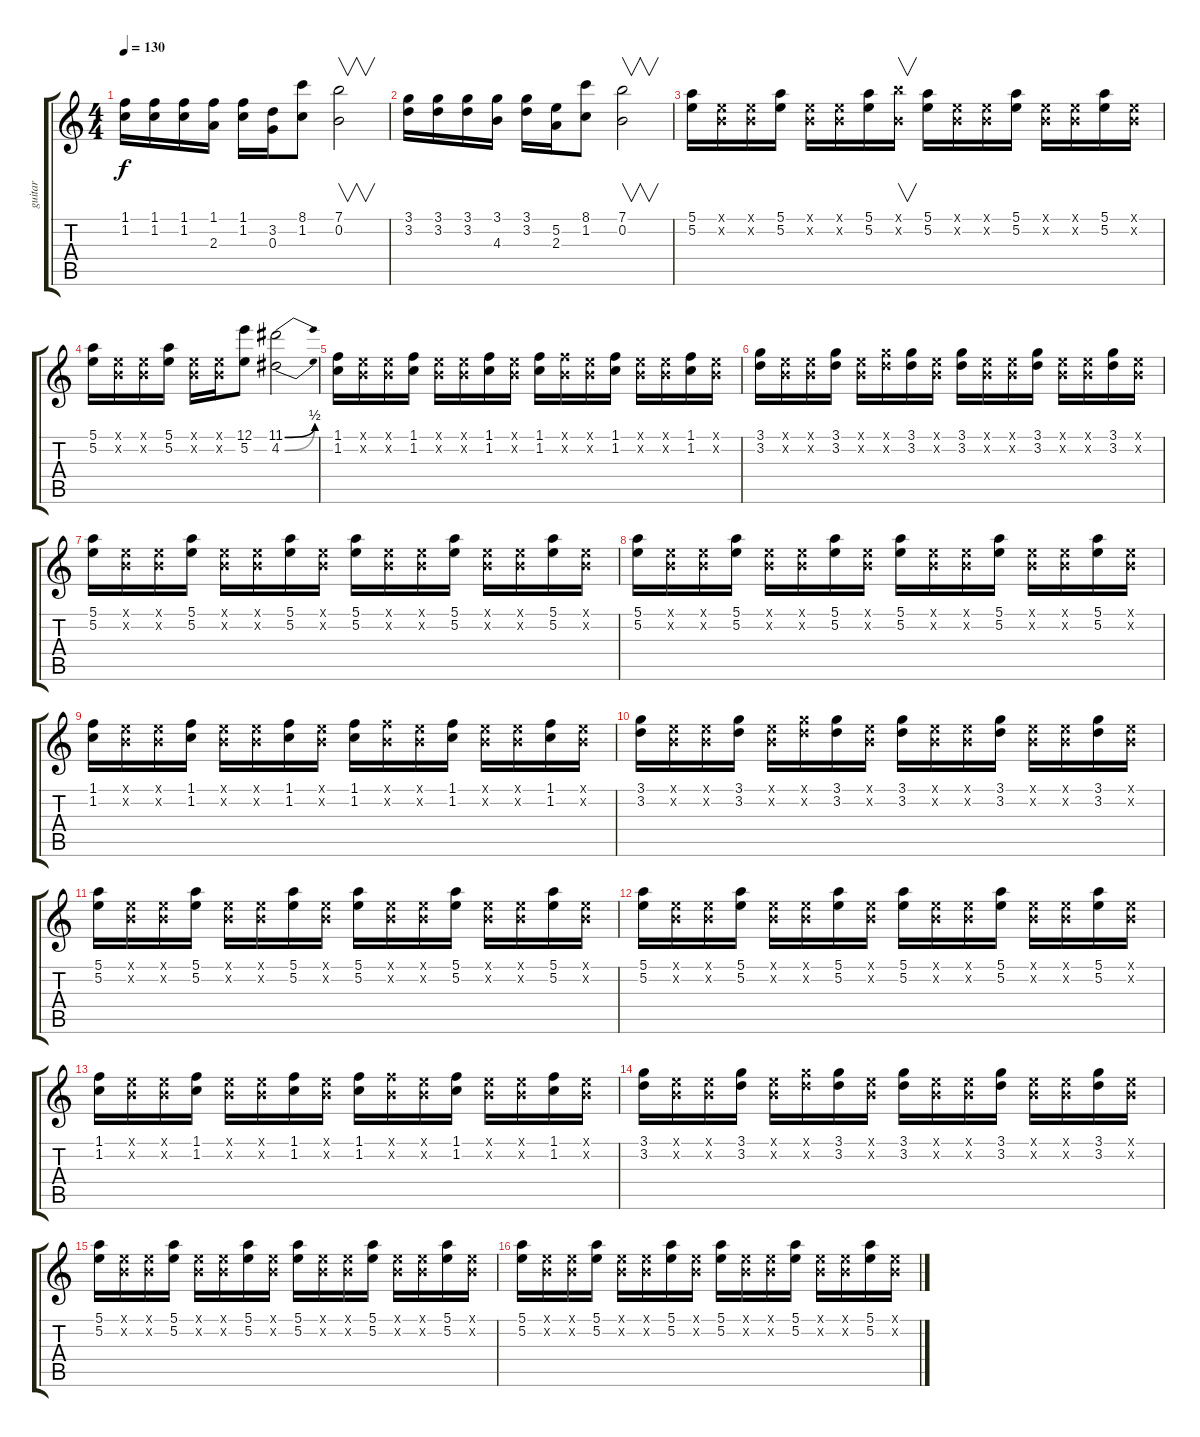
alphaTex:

\track ("guitar" "guitar") {instrument overdrivenguitar}
\staff {score tabs}
\tuning (E4 B3 G3 D3 A2 E2) {hide}
\ts (4 4)
\tempo 130
\clef g2
\ks c
(1.1 1.2).16{dy f} (1.1 1.2).16 (1.1 1.2).16 (1.1 2.3).16 (1.1 1.2).16 (3.2 0.3).16 (8.1 1.2).8 (7.1 0.2).2{v} |
(3.1 3.2).16 (3.1 3.2).16 (3.1 3.2).16 (3.1 4.3).16 (3.1 3.2).16 (5.2 2.3).16 (8.1 1.2).8 (7.1 0.2).2{v} |
(5.1 5.2).16 (0.1{x} 0.2{x}).16 (0.1{x} 0.2{x}).16 (5.1 5.2).16 (0.1{x} 0.2{x}).16 (0.1{x} 0.2{x}).16 (5.1 5.2).16 (7.1{x} 0.2{x}).16{v} (5.1 5.2).16 (0.1{x} 0.2{x}).16 (0.1{x} 0.2{x}).16 (5.1 5.2).16 (0.1{x} 0.2{x}).16 (0.1{x} 0.2{x}).16 (5.1 5.2).16 (0.1{x} 0.2{x}).16 |
(5.1 5.2).16 (0.1{x} 0.2{x}).16 (0.1{x} 0.2{x}).16 (5.1 5.2).16 (0.1{x} 0.2{x}).16 (0.1{x} 0.2{x}).16 (12.1 5.2).8 (11.1{be (bend 0 0 60 2)} 4.2{be (bend 0 0 60 2)}).2 |
(1.1 1.2).16 (0.1{x} 0.2{x}).16 (0.1{x} 0.2{x}).16 (1.1 1.2).16 (0.1{x} 0.2{x}).16 (0.1{x} 0.2{x}).16 (1.1 1.2).16 (0.1{x} 0.2{x}).16 (1.1 1.2).16 (1.1{x} 0.2{x}).16 (0.1{x} 0.2{x}).16 (1.1 1.2).16 (0.1{x} 0.2{x}).16 (0.1{x} 0.2{x}).16 (1.1 1.2).16 (0.1{x} 0.2{x}).16 |
(3.1 3.2).16 (0.1{x} 0.2{x}).16 (0.1{x} 0.2{x}).16 (3.1 3.2).16 (0.1{x} 0.2{x}).16 (3.1{x} 3.2{x}).16 (3.1 3.2).16 (0.1{x} 0.2{x}).16 (3.1 3.2).16 (0.1{x} 0.2{x}).16 (0.1{x} 0.2{x}).16 (3.1 3.2).16 (0.1{x} 0.2{x}).16 (0.1{x} 0.2{x}).16 (3.1 3.2).16 (0.1{x} 0.2{x}).16 |
(5.1 5.2).16 (0.1{x} 0.2{x}).16 (0.1{x} 0.2{x}).16 (5.1 5.2).16 (0.1{x} 0.2{x}).16 (0.1{x} 0.2{x}).16 (5.1 5.2).16 (0.1{x} 0.2{x}).16 (5.1 5.2).16 (0.1{x} 0.2{x}).16 (0.1{x} 0.2{x}).16 (5.1 5.2).16 (0.1{x} 0.2{x}).16 (0.1{x} 0.2{x}).16 (5.1 5.2).16 (0.1{x} 0.2{x}).16 |
(5.1 5.2).16 (0.1{x} 0.2{x}).16 (0.1{x} 0.2{x}).16 (5.1 5.2).16 (0.1{x} 0.2{x}).16 (0.1{x} 0.2{x}).16 (5.1 5.2).16 (0.1{x} 0.2{x}).16 (5.1 5.2).16 (0.1{x} 0.2{x}).16 (0.1{x} 0.2{x}).16 (5.1 5.2).16 (0.1{x} 0.2{x}).16 (0.1{x} 0.2{x}).16 (5.1 5.2).16 (0.1{x} 0.2{x}).16 |
(1.1 1.2).16 (0.1{x} 0.2{x}).16 (0.1{x} 0.2{x}).16 (1.1 1.2).16 (0.1{x} 0.2{x}).16 (0.1{x} 0.2{x}).16 (1.1 1.2).16 (0.1{x} 0.2{x}).16 (1.1 1.2).16 (1.1{x} 0.2{x}).16 (0.1{x} 0.2{x}).16 (1.1 1.2).16 (0.1{x} 0.2{x}).16 (0.1{x} 0.2{x}).16 (1.1 1.2).16 (0.1{x} 0.2{x}).16 |
(3.1 3.2).16 (0.1{x} 0.2{x}).16 (0.1{x} 0.2{x}).16 (3.1 3.2).16 (0.1{x} 0.2{x}).16 (3.1{x} 3.2{x}).16 (3.1 3.2).16 (0.1{x} 0.2{x}).16 (3.1 3.2).16 (0.1{x} 0.2{x}).16 (0.1{x} 0.2{x}).16 (3.1 3.2).16 (0.1{x} 0.2{x}).16 (0.1{x} 0.2{x}).16 (3.1 3.2).16 (0.1{x} 0.2{x}).16 |
(5.1 5.2).16 (0.1{x} 0.2{x}).16 (0.1{x} 0.2{x}).16 (5.1 5.2).16 (0.1{x} 0.2{x}).16 (0.1{x} 0.2{x}).16 (5.1 5.2).16 (0.1{x} 0.2{x}).16 (5.1 5.2).16 (0.1{x} 0.2{x}).16 (0.1{x} 0.2{x}).16 (5.1 5.2).16 (0.1{x} 0.2{x}).16 (0.1{x} 0.2{x}).16 (5.1 5.2).16 (0.1{x} 0.2{x}).16 |
(5.1 5.2).16 (0.1{x} 0.2{x}).16 (0.1{x} 0.2{x}).16 (5.1 5.2).16 (0.1{x} 0.2{x}).16 (0.1{x} 0.2{x}).16 (5.1 5.2).16 (0.1{x} 0.2{x}).16 (5.1 5.2).16 (0.1{x} 0.2{x}).16 (0.1{x} 0.2{x}).16 (5.1 5.2).16 (0.1{x} 0.2{x}).16 (0.1{x} 0.2{x}).16 (5.1 5.2).16 (0.1{x} 0.2{x}).16 |
(1.1 1.2).16 (0.1{x} 0.2{x}).16 (0.1{x} 0.2{x}).16 (1.1 1.2).16 (0.1{x} 0.2{x}).16 (0.1{x} 0.2{x}).16 (1.1 1.2).16 (0.1{x} 0.2{x}).16 (1.1 1.2).16 (1.1{x} 0.2{x}).16 (0.1{x} 0.2{x}).16 (1.1 1.2).16 (0.1{x} 0.2{x}).16 (0.1{x} 0.2{x}).16 (1.1 1.2).16 (0.1{x} 0.2{x}).16 |
(3.1 3.2).16 (0.1{x} 0.2{x}).16 (0.1{x} 0.2{x}).16 (3.1 3.2).16 (0.1{x} 0.2{x}).16 (3.1{x} 3.2{x}).16 (3.1 3.2).16 (0.1{x} 0.2{x}).16 (3.1 3.2).16 (0.1{x} 0.2{x}).16 (0.1{x} 0.2{x}).16 (3.1 3.2).16 (0.1{x} 0.2{x}).16 (0.1{x} 0.2{x}).16 (3.1 3.2).16 (0.1{x} 0.2{x}).16 |
(5.1 5.2).16 (0.1{x} 0.2{x}).16 (0.1{x} 0.2{x}).16 (5.1 5.2).16 (0.1{x} 0.2{x}).16 (0.1{x} 0.2{x}).16 (5.1 5.2).16 (0.1{x} 0.2{x}).16 (5.1 5.2).16 (0.1{x} 0.2{x}).16 (0.1{x} 0.2{x}).16 (5.1 5.2).16 (0.1{x} 0.2{x}).16 (0.1{x} 0.2{x}).16 (5.1 5.2).16 (0.1{x} 0.2{x}).16 |
(5.1 5.2).16 (0.1{x} 0.2{x}).16 (0.1{x} 0.2{x}).16 (5.1 5.2).16 (0.1{x} 0.2{x}).16 (0.1{x} 0.2{x}).16 (5.1 5.2).16 (0.1{x} 0.2{x}).16 (5.1 5.2).16 (0.1{x} 0.2{x}).16 (0.1{x} 0.2{x}).16 (5.1 5.2).16 (0.1{x} 0.2{x}).16 (0.1{x} 0.2{x}).16 (5.1 5.2).16 (0.1{x} 0.2{x}).16
